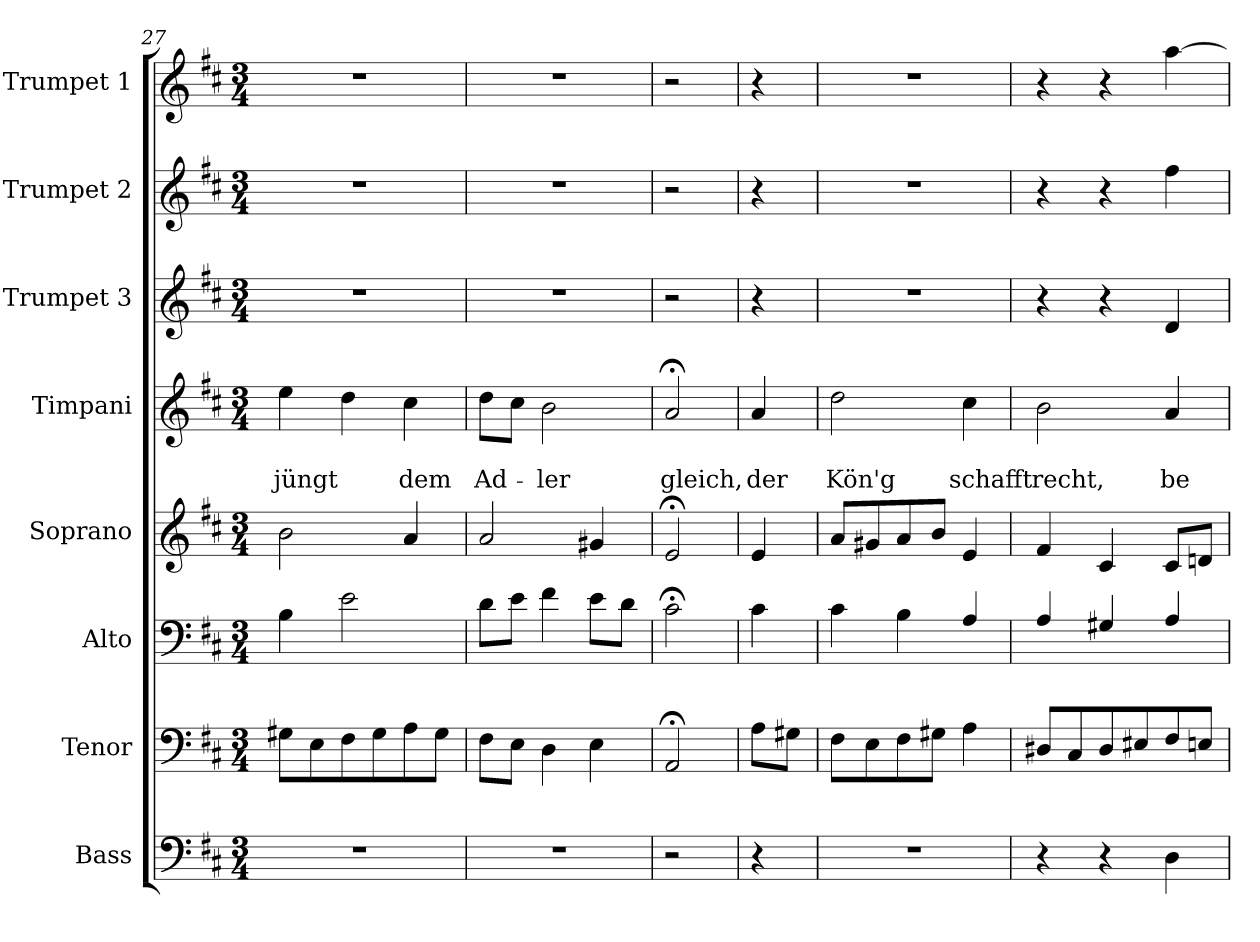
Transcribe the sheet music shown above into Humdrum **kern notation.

**kern	**kern	**kern	**kern	**kern	**text	**text	**kern	**kern	**kern
*part8	*part7	*part6	*part5	*part4	*part4	*part4	*part3	*part2	*part1
*staff8	*staff7	*staff6	*staff5	*staff4	*staff4	*staff4	*staff3	*staff2	*staff1
*I"Bass	*I"Tenor	*I"Alto	*I"Soprano	*I"Timpani	*	*	*I"Trumpet 3	*I"Trumpet 2	*I"Trumpet 1
*I'B.	*I'T.	*I'A.	*I'S.	*	*	*	*	*	*
*clefF4	*clefF4	*clefF4	*clefG2	*clefG2	*	*	*clefG2	*clefG2	*clefG2
*k[f#c#]	*k[f#c#]	*k[f#c#]	*k[f#c#]	*k[f#c#]	*	*	*k[f#c#]	*k[f#c#]	*k[f#c#]
*D:	*D:	*D:	*D:	*D:	*	*	*D:	*D:	*D:
*M3/4	*M3/4	*M3/4	*M3/4	*M3/4	*	*	*M3/4	*M3/4	*M3/4
=27	=27	=27	=27	=27	=27	=27	=27	=27	=27
2.r	8G#X\L	4B\	2b\	4ee\	.	-jüngt	2.r	2.r	2.r
.	8E\	.	.	.	.	.	.	.	.
.	8F#\	2e\	.	4dd\	.	.	.	.	.
.	8G#\	.	.	.	.	.	.	.	.
.	8A\	.	4a/	4cc#\	.	dem	.	.	.
.	8G#\J	.	.	.	.	.	.	.	.
=28	=28	=28	=28	=28	=28	=28	=28	=28	=28
2.r	8F#\L	8d\L	2a/	8dd\L	.	Ad-	2.r	2.r	2.r
.	8E\J	8e\J	.	8cc#\J	.	.	.	.	.
.	4D\	4f#\	.	2b\	.	-ler	.	.	.
.	4E\	8e\L	4g#X/	.	.	.	.	.	.
.	.	8d\J	.	.	.	.	.	.	.
=29	=29	=29	=29	=29	=29	=29	=29	=29	=29
2r	2AA;</	2c#;<\	2e;</	2a;</	.	gleich,	2r	2r	2r
!!LO:PB:g=z
=29a	=29a	=29a	=29a	=29a	=29a	=29a	=29a	=29a	=29a
4r	8A\L	4c#\	4e/	4a/	.	der	4r	4r	4r
.	8G#X\J	.	.	.	.	.	.	.	.
=30	=30	=30	=30	=30	=30	=30	=30	=30	=30
2.r	8F#\L	4c#\	8a/L	2dd\	.	Kön'g	2.r	2.r	2.r
.	8E\	.	8g#X/	.	.	.	.	.	.
.	8F#\	4B\	8a/	.	.	.	.	.	.
.	8G#X\J	.	8b/J	.	.	.	.	.	.
.	4A\	4A/	4e/	4cc#\	.	schafft	.	.	.
=31	=31	=31	=31	=31	=31	=31	=31	=31	=31
4r	8D#X/L	4A/	4f#/	2b\	.	recht,	4r	4r	4r
.	8C#/	.	.	.	.	.	.	.	.
4r	8D#/	4G#X/	4c#/	.	.	.	4r	4r	4r
.	8E#X/	.	.	.	.	.	.	.	.
4D\	8F#/	4A/	8c#/L	4a/	.	be-	4d/	4ff#\	[4aa\
.	8En/J	.	8dn/J	.	.	.	.	.	.
=	=	=	=	=	=	=	=	=	=
*-	*-	*-	*-	*-	*-	*-	*-	*-	*-
